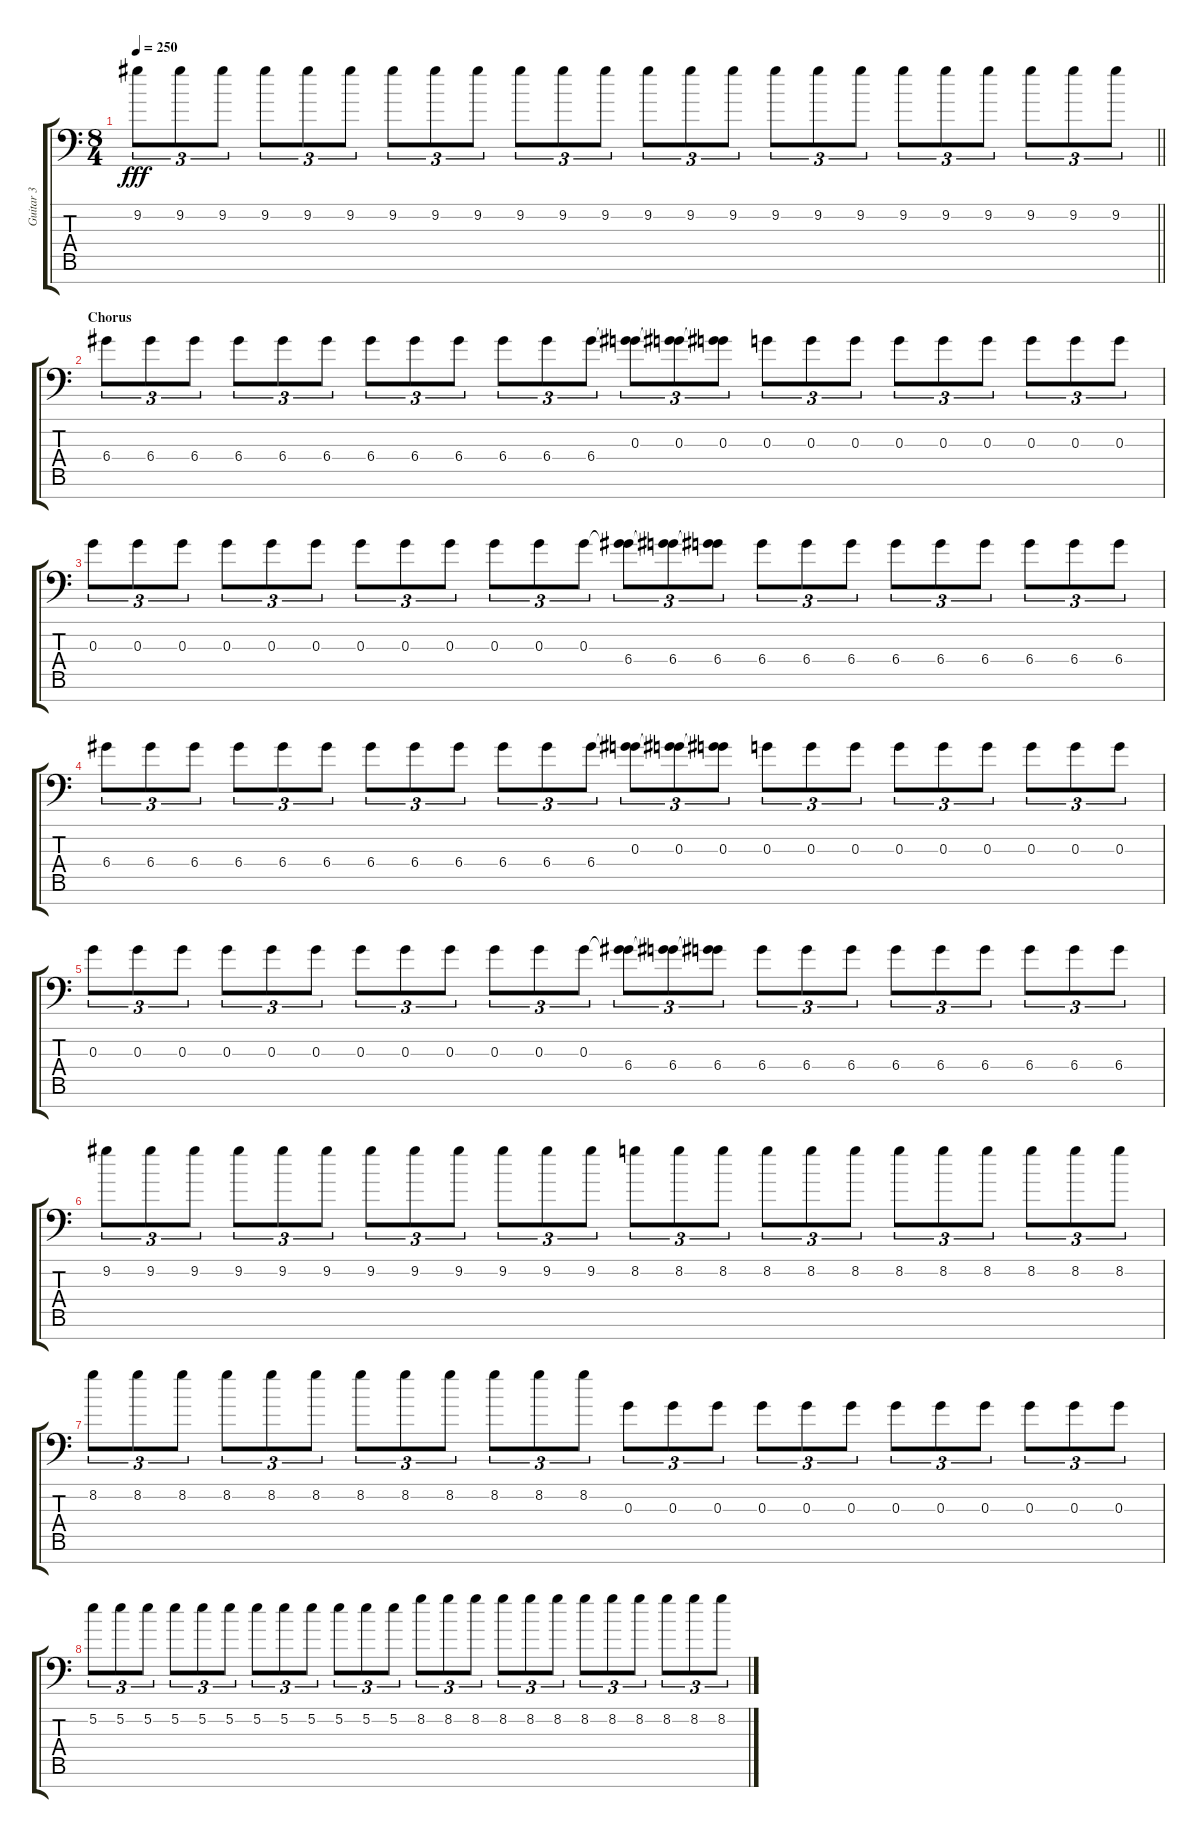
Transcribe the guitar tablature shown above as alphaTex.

\track ("Guitar 3" "Guitar 3") {instrument distortionguitar}
\staff {score tabs}
\tuning (E4 B3 G3 D3 A2 E2 A1) {hide}
\ts (8 4)
\tempo 250
\clef f4
\barLineRight lightlight
\ks c
9.2.8{tu (3 2) dy fff} 9.2.8{tu (3 2)} 9.2.8{tu (3 2)} 9.2.8{tu (3 2)} 9.2.8{tu (3 2)} 9.2.8{tu (3 2)} 9.2.8{tu (3 2)} 9.2.8{tu (3 2)} 9.2.8{tu (3 2)} 9.2.8{tu (3 2)} 9.2.8{tu (3 2)} 9.2.8{tu (3 2)} 9.2.8{tu (3 2)} 9.2.8{tu (3 2)} 9.2.8{tu (3 2)} 9.2.8{tu (3 2)} 9.2.8{tu (3 2)} 9.2.8{tu (3 2)} 9.2.8{tu (3 2)} 9.2.8{tu (3 2)} 9.2.8{tu (3 2)} 9.2.8{tu (3 2)} 9.2.8{tu (3 2)} 9.2.8{tu (3 2)} |
\section ("" "Chorus")
6.4.8{tu (3 2)} 6.4.8{tu (3 2)} 6.4.8{tu (3 2)} 6.4.8{tu (3 2)} 6.4.8{tu (3 2)} 6.4.8{tu (3 2)} 6.4.8{tu (3 2)} 6.4.8{tu (3 2)} 6.4.8{tu (3 2)} 6.4.8{tu (3 2)} 6.4.8{tu (3 2)} 6.4.8{tu (3 2)} (0.3 6.4{t}).8{tu (3 2)} (0.3 6.4{t}).8{tu (3 2)} (0.3 6.4{t}).8{tu (3 2)} 0.3.8{tu (3 2)} 0.3.8{tu (3 2)} 0.3.8{tu (3 2)} 0.3.8{tu (3 2)} 0.3.8{tu (3 2)} 0.3.8{tu (3 2)} 0.3.8{tu (3 2)} 0.3.8{tu (3 2)} 0.3.8{tu (3 2)} |
0.3.8{tu (3 2)} 0.3.8{tu (3 2)} 0.3.8{tu (3 2)} 0.3.8{tu (3 2)} 0.3.8{tu (3 2)} 0.3.8{tu (3 2)} 0.3.8{tu (3 2)} 0.3.8{tu (3 2)} 0.3.8{tu (3 2)} 0.3.8{tu (3 2)} 0.3.8{tu (3 2)} 0.3.8{tu (3 2)} (0.3{t} 6.4).8{tu (3 2)} (0.3{t} 6.4).8{tu (3 2)} (0.3{t} 6.4).8{tu (3 2)} 6.4.8{tu (3 2)} 6.4.8{tu (3 2)} 6.4.8{tu (3 2)} 6.4.8{tu (3 2)} 6.4.8{tu (3 2)} 6.4.8{tu (3 2)} 6.4.8{tu (3 2)} 6.4.8{tu (3 2)} 6.4.8{tu (3 2)} |
6.4.8{tu (3 2)} 6.4.8{tu (3 2)} 6.4.8{tu (3 2)} 6.4.8{tu (3 2)} 6.4.8{tu (3 2)} 6.4.8{tu (3 2)} 6.4.8{tu (3 2)} 6.4.8{tu (3 2)} 6.4.8{tu (3 2)} 6.4.8{tu (3 2)} 6.4.8{tu (3 2)} 6.4.8{tu (3 2)} (0.3 6.4{t}).8{tu (3 2)} (0.3 6.4{t}).8{tu (3 2)} (0.3 6.4{t}).8{tu (3 2)} 0.3.8{tu (3 2)} 0.3.8{tu (3 2)} 0.3.8{tu (3 2)} 0.3.8{tu (3 2)} 0.3.8{tu (3 2)} 0.3.8{tu (3 2)} 0.3.8{tu (3 2)} 0.3.8{tu (3 2)} 0.3.8{tu (3 2)} |
0.3.8{tu (3 2)} 0.3.8{tu (3 2)} 0.3.8{tu (3 2)} 0.3.8{tu (3 2)} 0.3.8{tu (3 2)} 0.3.8{tu (3 2)} 0.3.8{tu (3 2)} 0.3.8{tu (3 2)} 0.3.8{tu (3 2)} 0.3.8{tu (3 2)} 0.3.8{tu (3 2)} 0.3.8{tu (3 2)} (0.3{t} 6.4).8{tu (3 2)} (0.3{t} 6.4).8{tu (3 2)} (0.3{t} 6.4).8{tu (3 2)} 6.4.8{tu (3 2)} 6.4.8{tu (3 2)} 6.4.8{tu (3 2)} 6.4.8{tu (3 2)} 6.4.8{tu (3 2)} 6.4.8{tu (3 2)} 6.4.8{tu (3 2)} 6.4.8{tu (3 2)} 6.4.8{tu (3 2)} |
9.2.8{tu (3 2)} 9.2.8{tu (3 2)} 9.2.8{tu (3 2)} 9.2.8{tu (3 2)} 9.2.8{tu (3 2)} 9.2.8{tu (3 2)} 9.2.8{tu (3 2)} 9.2.8{tu (3 2)} 9.2.8{tu (3 2)} 9.2.8{tu (3 2)} 9.2.8{tu (3 2)} 9.2.8{tu (3 2)} 8.2.8{tu (3 2)} 8.2.8{tu (3 2)} 8.2.8{tu (3 2)} 8.2.8{tu (3 2)} 8.2.8{tu (3 2)} 8.2.8{tu (3 2)} 8.2.8{tu (3 2)} 8.2.8{tu (3 2)} 8.2.8{tu (3 2)} 8.2.8{tu (3 2)} 8.2.8{tu (3 2)} 8.2.8{tu (3 2)} |
8.2.8{tu (3 2)} 8.2.8{tu (3 2)} 8.2.8{tu (3 2)} 8.2.8{tu (3 2)} 8.2.8{tu (3 2)} 8.2.8{tu (3 2)} 8.2.8{tu (3 2)} 8.2.8{tu (3 2)} 8.2.8{tu (3 2)} 8.2.8{tu (3 2)} 8.2.8{tu (3 2)} 8.2.8{tu (3 2)} 0.3.8{tu (3 2)} 0.3.8{tu (3 2)} 0.3.8{tu (3 2)} 0.3.8{tu (3 2)} 0.3.8{tu (3 2)} 0.3.8{tu (3 2)} 0.3.8{tu (3 2)} 0.3.8{tu (3 2)} 0.3.8{tu (3 2)} 0.3.8{tu (3 2)} 0.3.8{tu (3 2)} 0.3.8{tu (3 2)} |
5.2.8{tu (3 2)} 5.2.8{tu (3 2)} 5.2.8{tu (3 2)} 5.2.8{tu (3 2)} 5.2.8{tu (3 2)} 5.2.8{tu (3 2)} 5.2.8{tu (3 2)} 5.2.8{tu (3 2)} 5.2.8{tu (3 2)} 5.2.8{tu (3 2)} 5.2.8{tu (3 2)} 5.2.8{tu (3 2)} 8.2.8{tu (3 2)} 8.2.8{tu (3 2)} 8.2.8{tu (3 2)} 8.2.8{tu (3 2)} 8.2.8{tu (3 2)} 8.2.8{tu (3 2)} 8.2.8{tu (3 2)} 8.2.8{tu (3 2)} 8.2.8{tu (3 2)} 8.2.8{tu (3 2)} 8.2.8{tu (3 2)} 8.2.8{tu (3 2)}
